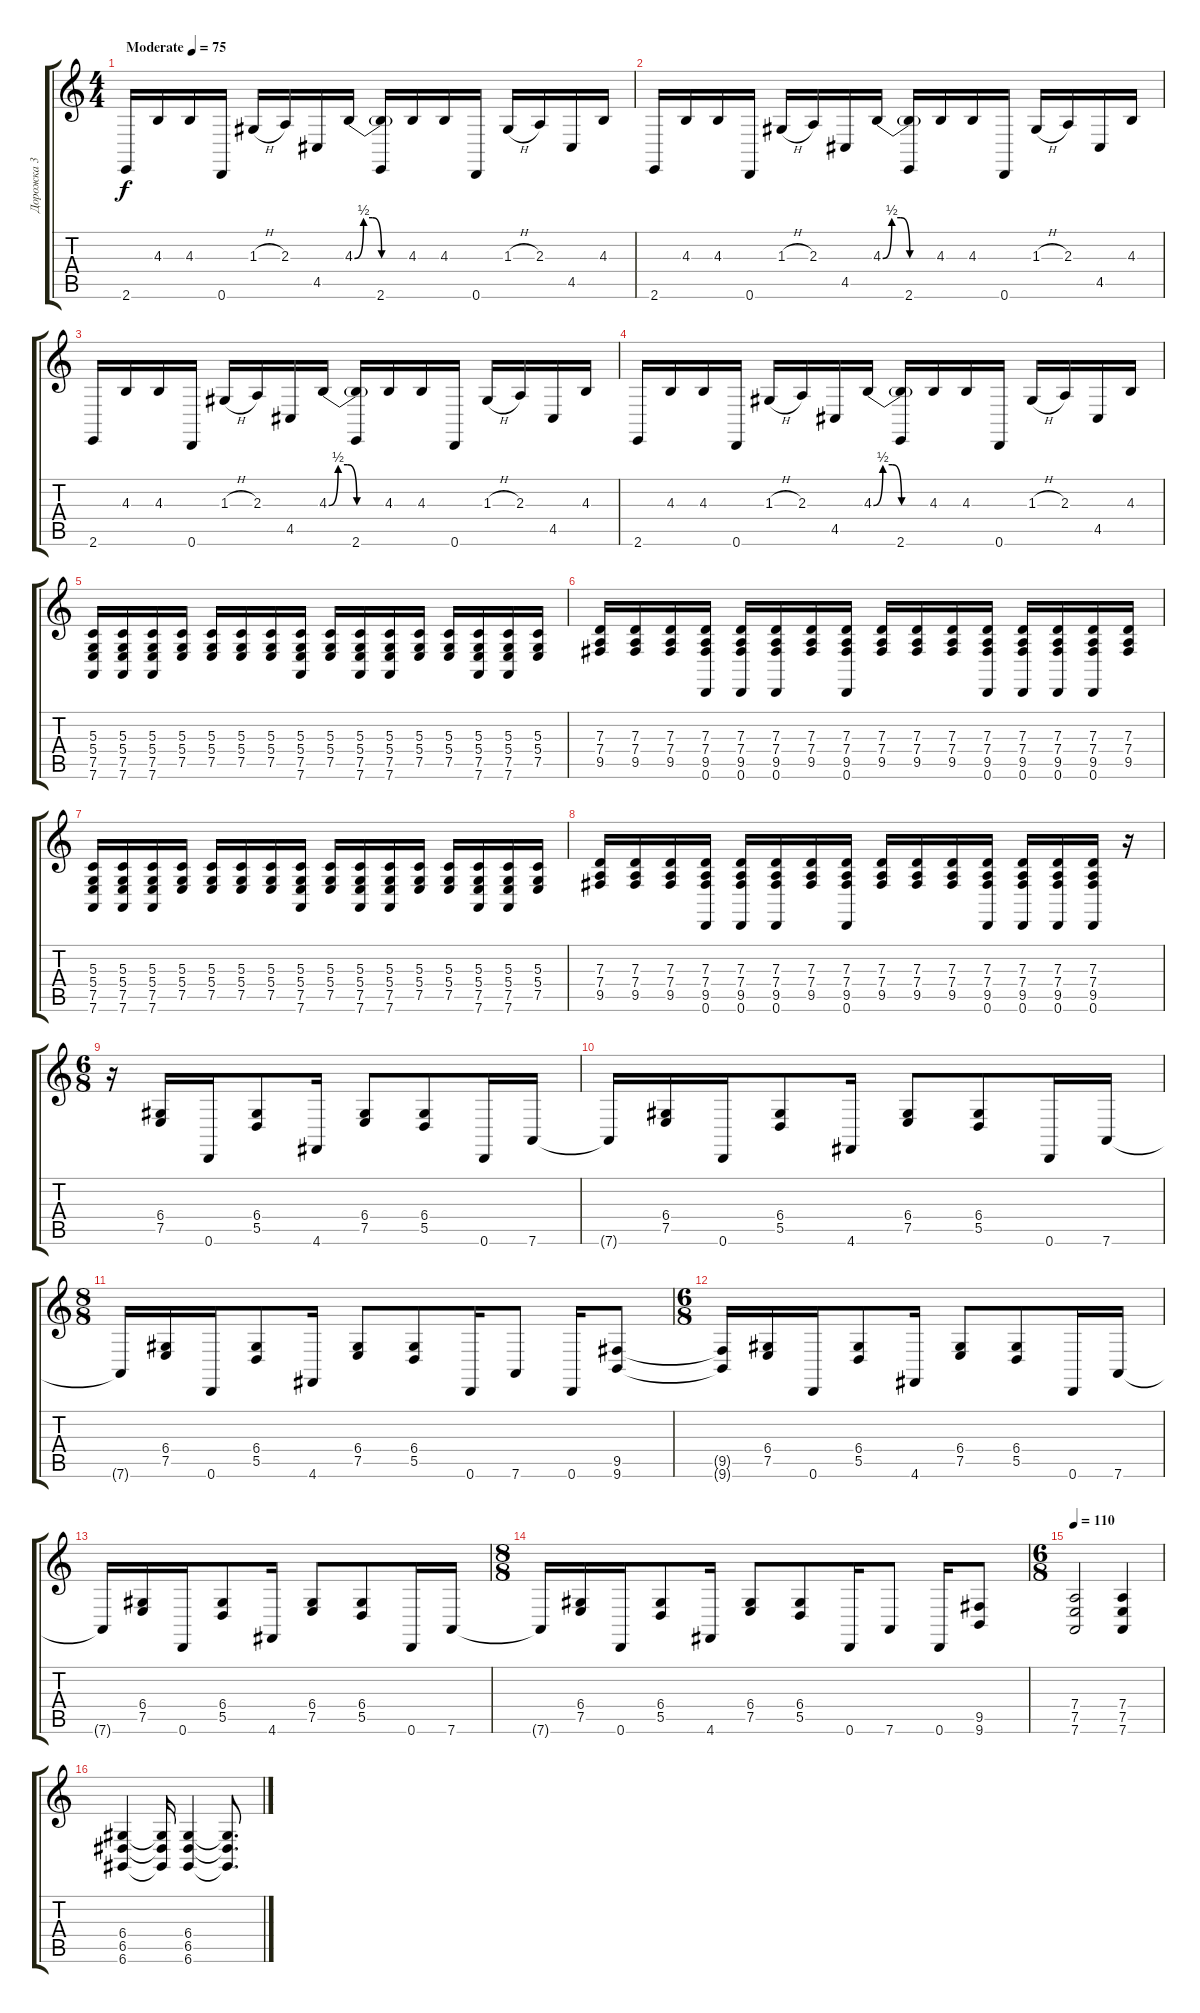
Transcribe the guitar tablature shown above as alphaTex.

\track ("Дорожка 3" "Дорожка 3") {instrument lead2sawtooth}
\staff {score tabs}
\tuning (E4 B3 G3 D3 A2 D2) {hide}
\ts (4 4)
\tempo (75 "Moderate")
\clef g2
\ks c
2.6.16{dy f instrument lead2sawtooth} 4.3.16 4.3.16 0.6.16 1.3{h}.16 2.3.16 4.5.16 4.3{be (custom 0 0 10 2 20 2 30 0 60 0)}.16 (4.3{t} 2.6).16 4.3.16 4.3.16 0.6.16 1.3{h}.16 2.3.16 4.5.16 4.3.16 |
2.6.16 4.3.16 4.3.16 0.6.16 1.3{h}.16 2.3.16 4.5.16 4.3{be (custom 0 0 10 2 20 2 30 0 60 0)}.16 (4.3{t} 2.6).16 4.3.16 4.3.16 0.6.16 1.3{h}.16 2.3.16 4.5.16 4.3.16 |
2.6.16 4.3.16 4.3.16 0.6.16 1.3{h}.16 2.3.16 4.5.16 4.3{be (custom 0 0 10 2 20 2 30 0 60 0)}.16 (4.3{t} 2.6).16 4.3.16 4.3.16 0.6.16 1.3{h}.16 2.3.16 4.5.16 4.3.16 |
2.6.16 4.3.16 4.3.16 0.6.16 1.3{h}.16 2.3.16 4.5.16 4.3{be (custom 0 0 10 2 20 2 30 0 60 0)}.16 (4.3{t} 2.6).16 4.3.16 4.3.16 0.6.16 1.3{h}.16 2.3.16 4.5.16 4.3.16 |
(5.3 5.4 7.5 7.6).16 (5.3 5.4 7.5 7.6).16 (5.3 5.4 7.5 7.6).16 (5.3 5.4 7.5).16 (5.3 5.4 7.5).16 (5.3 5.4 7.5).16 (5.3 5.4 7.5).16 (5.3 5.4 7.5 7.6).16 (5.3 5.4 7.5).16 (5.3 5.4 7.5 7.6).16 (5.3 5.4 7.5 7.6).16 (5.3 5.4 7.5).16 (5.3 5.4 7.5).16 (5.3 5.4 7.5 7.6).16 (5.3 5.4 7.5 7.6).16 (5.3 5.4 7.5).16 |
(7.3 7.4 9.5).16 (7.3 7.4 9.5).16 (7.3 7.4 9.5).16 (7.3 7.4 9.5 0.6).16 (7.3 7.4 9.5 0.6).16 (7.3 7.4 9.5 0.6).16 (7.3 7.4 9.5).16 (7.3 7.4 9.5 0.6).16 (7.3 7.4 9.5).16 (7.3 7.4 9.5).16 (7.3 7.4 9.5).16 (7.3 7.4 9.5 0.6).16 (7.3 7.4 9.5 0.6).16 (7.3 7.4 9.5 0.6).16 (7.3 7.4 9.5 0.6).16 (7.3 7.4 9.5).16 |
(5.3 5.4 7.5 7.6).16 (5.3 5.4 7.5 7.6).16 (5.3 5.4 7.5 7.6).16 (5.3 5.4 7.5).16 (5.3 5.4 7.5).16 (5.3 5.4 7.5).16 (5.3 5.4 7.5).16 (5.3 5.4 7.5 7.6).16 (5.3 5.4 7.5).16 (5.3 5.4 7.5 7.6).16 (5.3 5.4 7.5 7.6).16 (5.3 5.4 7.5).16 (5.3 5.4 7.5).16 (5.3 5.4 7.5 7.6).16 (5.3 5.4 7.5 7.6).16 (5.3 5.4 7.5).16 |
(7.3 7.4 9.5).16 (7.3 7.4 9.5).16 (7.3 7.4 9.5).16 (7.3 7.4 9.5 0.6).16 (7.3 7.4 9.5 0.6).16 (7.3 7.4 9.5 0.6).16 (7.3 7.4 9.5).16 (7.3 7.4 9.5 0.6).16 (7.3 7.4 9.5).16 (7.3 7.4 9.5).16 (7.3 7.4 9.5).16 (7.3 7.4 9.5 0.6).16 (7.3 7.4 9.5 0.6).16 (7.3 7.4 9.5 0.6).16 (7.3 7.4 9.5 0.6).16 r.16 |
\ts (6 8)
r.16 (6.4 7.5).16 0.6.16 (6.4 5.5).8 4.6.16 (6.4 7.5).8 (6.4 5.5).8 0.6.16 7.6.16 |
7.6{t}.16 (6.4 7.5).16 0.6.16 (6.4 5.5).8 4.6.16 (6.4 7.5).8 (6.4 5.5).8 0.6.16 7.6.16 |
\ts (8 8)
7.6{t}.16 (6.4 7.5).16 0.6.16 (6.4 5.5).8 4.6.16 (6.4 7.5).8 (6.4 5.5).8 0.6.16 7.6.8 0.6.16 (9.5 9.6).8 |
\ts (6 8)
(9.5{t} 9.6{t}).16 (6.4 7.5).16 0.6.16 (6.4 5.5).8 4.6.16 (6.4 7.5).8 (6.4 5.5).8 0.6.16 7.6.16 |
7.6{t}.16 (6.4 7.5).16 0.6.16 (6.4 5.5).8 4.6.16 (6.4 7.5).8 (6.4 5.5).8 0.6.16 7.6.16 |
\ts (8 8)
7.6{t}.16 (6.4 7.5).16 0.6.16 (6.4 5.5).8 4.6.16 (6.4 7.5).8 (6.4 5.5).8 0.6.16 7.6.8 0.6.16 (9.5 9.6).8 |
\ts (6 8)
\tempo 110
(7.4 7.5 7.6).2 (7.4 7.5 7.6).4 |
(6.4 6.5 6.6).4 (6.4{t} 6.5{t} 6.6{t}).16 (6.4 6.5 6.6).4 (6.4{t} 6.5{t} 6.6{t}).8{d}
